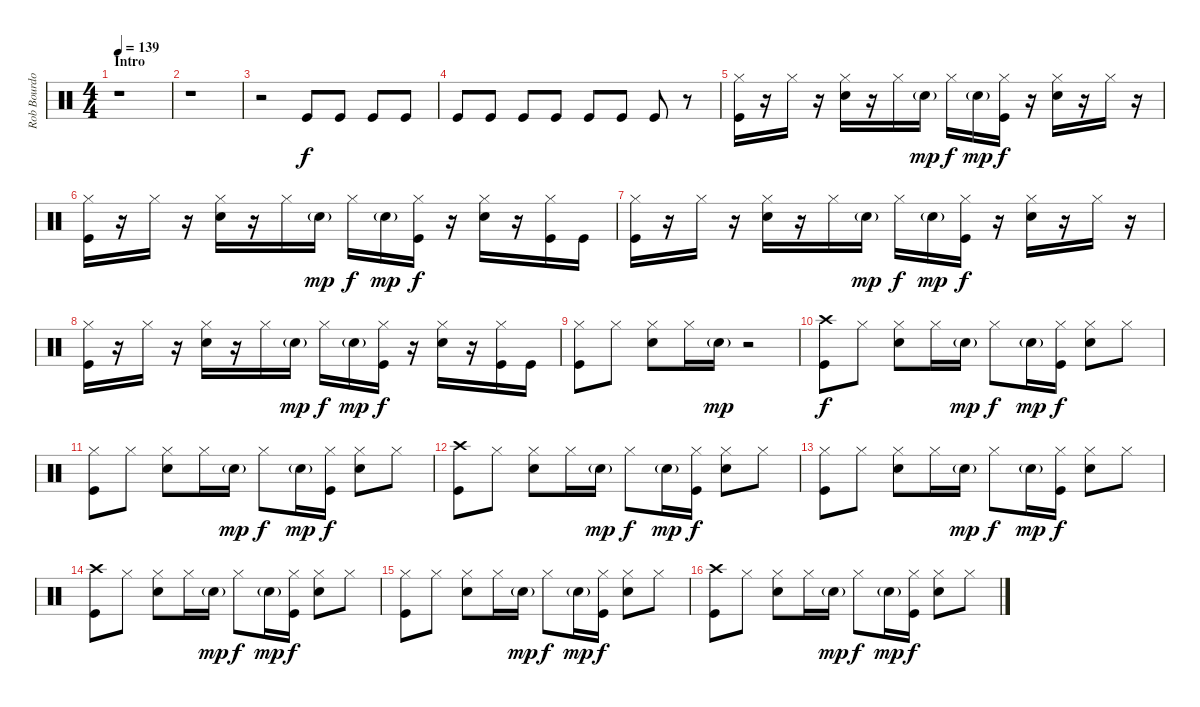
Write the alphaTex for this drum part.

\track ("Rob Bourdon" "Rob Bourdo") {instrument percussion}
\staff {score}
\articulation defaults
\ts (4 4)
\section ("" "Intro")
\tempo 139
\clef neutral
\ks c
r.1{dy f} |
r.1 |
r.2 "Kick (hit)".8{volume 8} "Kick (hit)".8 "Kick (hit)".8 "Kick (hit)".8 |
"Kick (hit)".8{volume 10} "Kick (hit)".8 "Kick (hit)".8 "Kick (hit)".8 "Kick (hit)".8{volume 13} "Kick (hit)".8 "Kick (hit)".8 r.8 |
("Hi-Hat (closed)" "Kick (hit)").16 r.16 "Hi-Hat (closed)".16 r.16 ("Hi-Hat (closed)" "Hand Clap (hit)").16 r.16 "Hi-Hat (closed)".16 "Hand Clap (hit)"{g}.16{dy mp} "Hi-Hat (closed)".16{dy f} "Hand Clap (hit)"{g}.16{dy mp} ("Hi-Hat (closed)" "Kick (hit)").16{dy f} r.16 ("Hi-Hat (closed)" "Hand Clap (hit)").16 r.16 "Hi-Hat (closed)".16 r.16 |
("Hi-Hat (closed)" "Kick (hit)").16 r.16 "Hi-Hat (closed)".16 r.16 ("Hi-Hat (closed)" "Hand Clap (hit)").16 r.16 "Hi-Hat (closed)".16 "Hand Clap (hit)"{g}.16{dy mp} "Hi-Hat (closed)".16{dy f} "Hand Clap (hit)"{g}.16{dy mp} ("Hi-Hat (closed)" "Kick (hit)").16{dy f} r.16 ("Hi-Hat (closed)" "Hand Clap (hit)").16 r.16 ("Hi-Hat (closed)" "Kick (hit)").16 "Kick (hit)".16 |
("Hi-Hat (closed)" "Kick (hit)").16 r.16 "Hi-Hat (closed)".16 r.16 ("Hi-Hat (closed)" "Hand Clap (hit)").16 r.16 "Hi-Hat (closed)".16 "Hand Clap (hit)"{g}.16{dy mp} "Hi-Hat (closed)".16{dy f} "Hand Clap (hit)"{g}.16{dy mp} ("Hi-Hat (closed)" "Kick (hit)").16{dy f} r.16 ("Hi-Hat (closed)" "Hand Clap (hit)").16 r.16 "Hi-Hat (closed)".16 r.16 |
("Hi-Hat (closed)" "Kick (hit)").16 r.16 "Hi-Hat (closed)".16 r.16 ("Hi-Hat (closed)" "Hand Clap (hit)").16 r.16 "Hi-Hat (closed)".16 "Hand Clap (hit)"{g}.16{dy mp} "Hi-Hat (closed)".16{dy f} "Hand Clap (hit)"{g}.16{dy mp} ("Hi-Hat (closed)" "Kick (hit)").16{dy f} r.16 ("Hi-Hat (closed)" "Hand Clap (hit)").16 r.16 ("Hi-Hat (closed)" "Kick (hit)").16 "Kick (hit)".16 |
("Hi-Hat (closed)" "Kick (hit)").8 "Hi-Hat (closed)".8 ("Hi-Hat (closed)" "Hand Clap (hit)").8 "Hi-Hat (closed)".16 "Hand Clap (hit)"{g}.16{dy mp} r.2 |
("Crash high (hit)" "Kick (hit)").8{dy f} "Hi-Hat (closed)".8 ("Hi-Hat (closed)" "Snare (hit) 2").8 "Hi-Hat (closed)".16 "Snare (hit) 2"{g}.16{dy mp} "Hi-Hat (closed)".8{dy f} "Snare (hit) 2"{g}.16{dy mp} ("Hi-Hat (closed)" "Kick (hit)").16{dy f} ("Hi-Hat (closed)" "Snare (hit) 2").8 "Hi-Hat (closed)".8 |
("Hi-Hat (closed)" "Kick (hit)").8 "Hi-Hat (closed)".8 ("Hi-Hat (closed)" "Snare (hit) 2").8 "Hi-Hat (closed)".16 "Snare (hit) 2"{g}.16{dy mp} "Hi-Hat (closed)".8{dy f} "Snare (hit) 2"{g}.16{dy mp} ("Hi-Hat (closed)" "Kick (hit)").16{dy f} ("Hi-Hat (closed)" "Snare (hit) 2").8 "Hi-Hat (closed)".8 |
("Crash high (hit)" "Kick (hit)").8 "Hi-Hat (closed)".8 ("Hi-Hat (closed)" "Snare (hit) 2").8 "Hi-Hat (closed)".16 "Snare (hit) 2"{g}.16{dy mp} "Hi-Hat (closed)".8{dy f} "Snare (hit) 2"{g}.16{dy mp} ("Hi-Hat (closed)" "Kick (hit)").16{dy f} ("Hi-Hat (closed)" "Snare (hit) 2").8 "Hi-Hat (closed)".8 |
("Hi-Hat (closed)" "Kick (hit)").8 "Hi-Hat (closed)".8 ("Hi-Hat (closed)" "Snare (hit) 2").8 "Hi-Hat (closed)".16 "Snare (hit) 2"{g}.16{dy mp} "Hi-Hat (closed)".8{dy f} "Snare (hit) 2"{g}.16{dy mp} ("Hi-Hat (closed)" "Kick (hit)").16{dy f} ("Hi-Hat (closed)" "Snare (hit) 2").8 "Hi-Hat (closed)".8 |
("Crash high (hit)" "Kick (hit)").8 "Hi-Hat (closed)".8 ("Hi-Hat (closed)" "Snare (hit) 2").8 "Hi-Hat (closed)".16 "Snare (hit) 2"{g}.16{dy mp} "Hi-Hat (closed)".8{dy f} "Snare (hit) 2"{g}.16{dy mp} ("Hi-Hat (closed)" "Kick (hit)").16{dy f} ("Hi-Hat (closed)" "Snare (hit) 2").8 "Hi-Hat (closed)".8 |
("Hi-Hat (closed)" "Kick (hit)").8 "Hi-Hat (closed)".8 ("Hi-Hat (closed)" "Snare (hit) 2").8 "Hi-Hat (closed)".16 "Snare (hit) 2"{g}.16{dy mp} "Hi-Hat (closed)".8{dy f} "Snare (hit) 2"{g}.16{dy mp} ("Hi-Hat (closed)" "Kick (hit)").16{dy f} ("Hi-Hat (closed)" "Snare (hit) 2").8 "Hi-Hat (closed)".8 |
("Crash high (hit)" "Kick (hit)").8 "Hi-Hat (closed)".8 ("Hi-Hat (closed)" "Snare (hit) 2").8 "Hi-Hat (closed)".16 "Snare (hit) 2"{g}.16{dy mp} "Hi-Hat (closed)".8{dy f} "Snare (hit) 2"{g}.16{dy mp} ("Hi-Hat (closed)" "Kick (hit)").16{dy f} ("Hi-Hat (closed)" "Snare (hit) 2").8 "Hi-Hat (closed)".8
